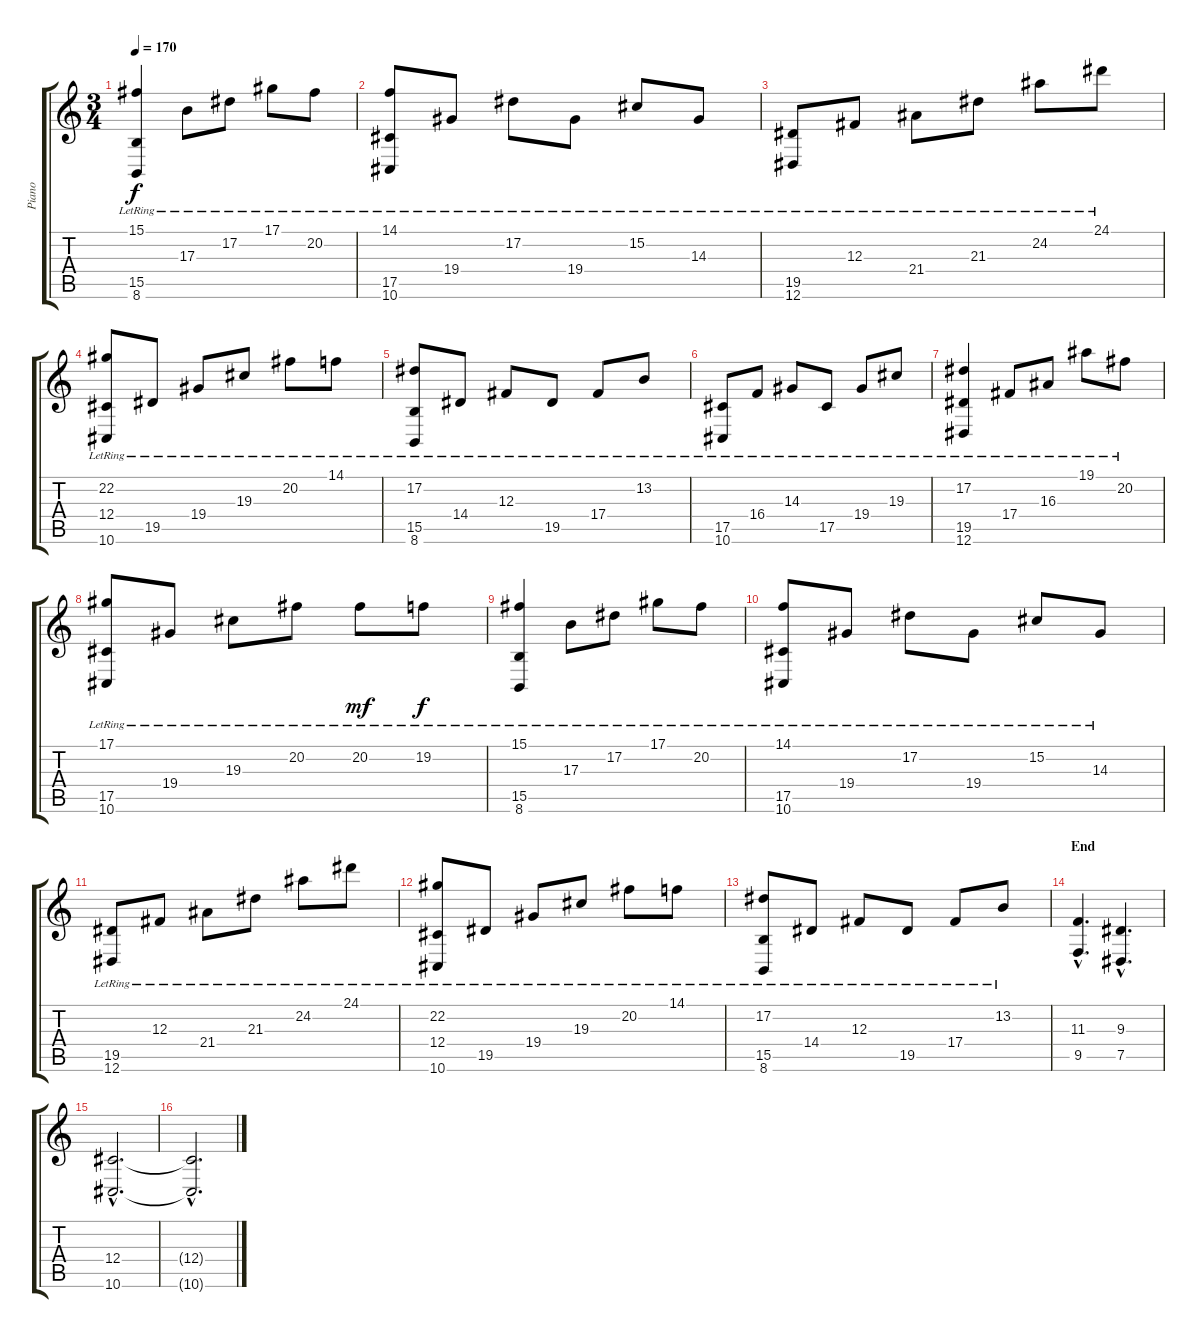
\track ("Piano" "Piano") {instrument brightacousticpiano}
\staff {score tabs}
\tuning (Eb4 Bb3 Gb3 Db3 Ab2 Eb2) {hide}
\ts (3 4)
\tempo 170
\clef g2
\ks c
(15.1{lr} 15.5{lr} 8.6{lr}).4{dy f} 17.3{lr}.8 17.2{lr}.8 17.1{lr}.8 20.2{lr}.8 |
(14.1{lr} 17.5{lr} 10.6{lr}).8 19.4{lr}.8 17.2{lr}.8 19.4{lr}.8 15.2{lr}.8 14.3{lr}.8 |
(19.5{lr} 12.6{lr}).8 12.3{lr}.8 21.4{lr}.8 21.3{lr}.8 24.2{lr}.8 24.1{lr}.8 |
(22.2{lr} 12.4{lr} 10.6{lr}).8 19.5{lr}.8 19.4{lr}.8 19.3{lr}.8 20.2{lr}.8 14.1{lr}.8 |
(17.2{lr} 15.5{lr} 8.6{lr}).8 14.4{lr}.8 12.3{lr}.8 19.5{lr}.8 17.4{lr}.8 13.2{lr}.8 |
(17.5{lr} 10.6{lr}).8 16.4{lr}.8 14.3{lr}.8 17.5{lr}.8 19.4{lr}.8 19.3{lr}.8 |
(17.2{lr} 19.5{lr} 12.6{lr}).4 17.4{lr}.8 16.3{lr}.8 19.1{lr}.8 20.2{lr}.8 |
(17.1{lr} 17.5{lr} 10.6{lr}).8 19.4{lr}.8 19.3{lr}.8 20.2{lr}.8 20.2{lr}.8{dy mf} 19.2{lr}.8{dy f} |
(15.1{lr} 15.5{lr} 8.6{lr}).4 17.3{lr}.8 17.2{lr}.8 17.1{lr}.8 20.2{lr}.8 |
(14.1{lr} 17.5{lr} 10.6{lr}).8 19.4{lr}.8 17.2{lr}.8 19.4{lr}.8 15.2{lr}.8 14.3{lr}.8 |
(19.5{lr} 12.6{lr}).8 12.3{lr}.8 21.4{lr}.8 21.3{lr}.8 24.2{lr}.8 24.1{lr}.8 |
(22.2{lr} 12.4{lr} 10.6{lr}).8 19.5{lr}.8 19.4{lr}.8 19.3{lr}.8 20.2{lr}.8 14.1{lr}.8 |
(17.2{lr} 15.5{lr} 8.6{lr}).8 14.4{lr}.8 12.3{lr}.8 19.5{lr}.8 17.4{lr}.8 13.2{lr}.8 |
\section ("" "End")
(11.3{hac} 9.5{hac}).4{d volume 14} (9.3{hac} 7.5{hac}).4{d} |
(12.4{hac} 10.6{hac}).2{d} |
(12.4{hac t} 10.6{hac t}).2{d}
